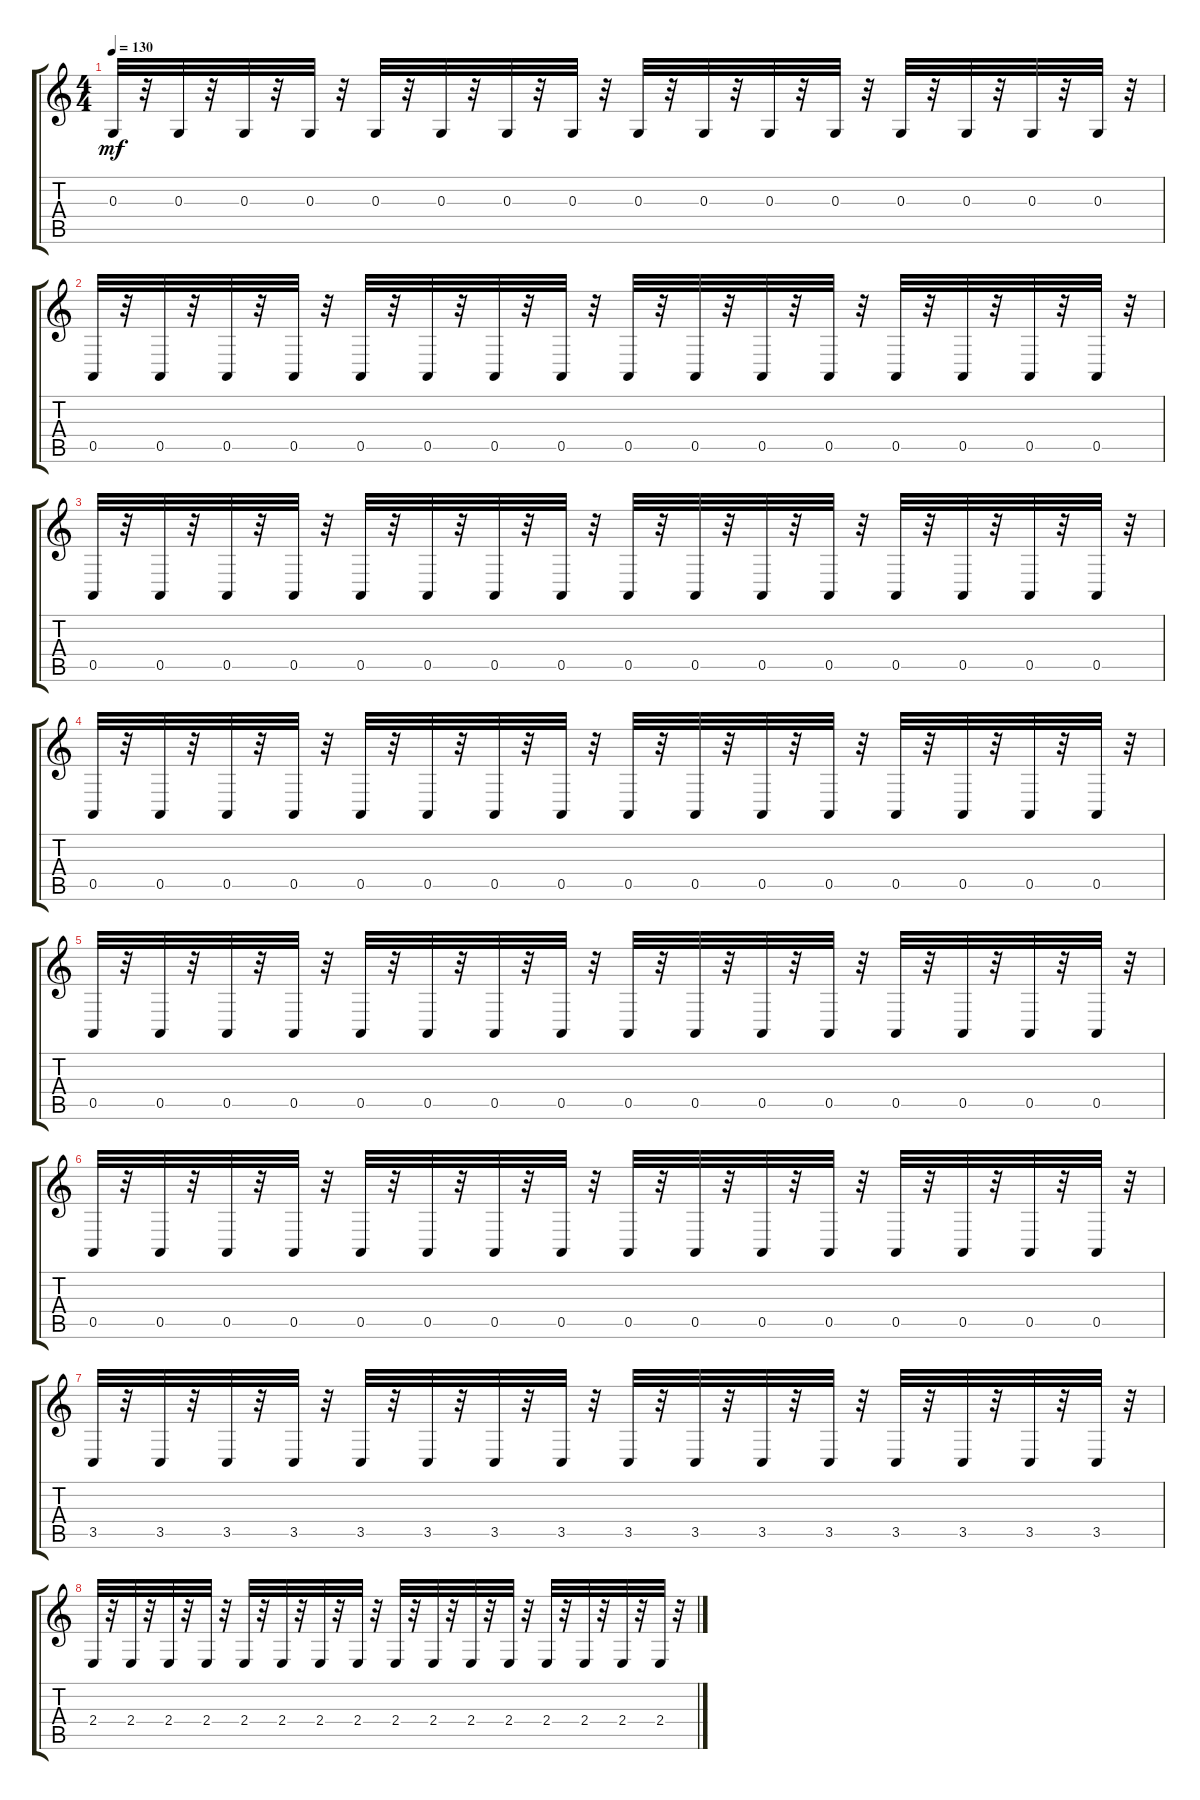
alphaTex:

\track "" {instrument lead8bassandlead}
\staff {score tabs}
\tuning (E4 B3 G3 D3 A2 E2) {hide}
\ts (4 4)
\tempo 130
\clef g2
\ks c
0.3.32{dy mf} r.32 0.3.32 r.32 0.3.32 r.32 0.3.32 r.32 0.3.32 r.32 0.3.32 r.32 0.3.32 r.32 0.3.32 r.32 0.3.32 r.32 0.3.32 r.32 0.3.32 r.32 0.3.32 r.32 0.3.32 r.32 0.3.32 r.32 0.3.32 r.32 0.3.32 r.32 |
0.5.32 r.32 0.5.32 r.32 0.5.32 r.32 0.5.32 r.32 0.5.32 r.32 0.5.32 r.32 0.5.32 r.32 0.5.32 r.32 0.5.32 r.32 0.5.32 r.32 0.5.32 r.32 0.5.32 r.32 0.5.32 r.32 0.5.32 r.32 0.5.32 r.32 0.5.32 r.32 |
0.5.32 r.32 0.5.32 r.32 0.5.32 r.32 0.5.32 r.32 0.5.32 r.32 0.5.32 r.32 0.5.32 r.32 0.5.32 r.32 0.5.32 r.32 0.5.32 r.32 0.5.32 r.32 0.5.32 r.32 0.5.32 r.32 0.5.32 r.32 0.5.32 r.32 0.5.32 r.32 |
0.5.32 r.32 0.5.32 r.32 0.5.32 r.32 0.5.32 r.32 0.5.32 r.32 0.5.32 r.32 0.5.32 r.32 0.5.32 r.32 0.5.32 r.32 0.5.32 r.32 0.5.32 r.32 0.5.32 r.32 0.5.32 r.32 0.5.32 r.32 0.5.32 r.32 0.5.32 r.32 |
0.5.32 r.32 0.5.32 r.32 0.5.32 r.32 0.5.32 r.32 0.5.32 r.32 0.5.32 r.32 0.5.32 r.32 0.5.32 r.32 0.5.32 r.32 0.5.32 r.32 0.5.32 r.32 0.5.32 r.32 0.5.32 r.32 0.5.32 r.32 0.5.32 r.32 0.5.32 r.32 |
0.5.32 r.32 0.5.32 r.32 0.5.32 r.32 0.5.32 r.32 0.5.32 r.32 0.5.32 r.32 0.5.32 r.32 0.5.32 r.32 0.5.32 r.32 0.5.32 r.32 0.5.32 r.32 0.5.32 r.32 0.5.32 r.32 0.5.32 r.32 0.5.32 r.32 0.5.32 r.32 |
3.5.32 r.32 3.5.32 r.32 3.5.32 r.32 3.5.32 r.32 3.5.32 r.32 3.5.32 r.32 3.5.32 r.32 3.5.32 r.32 3.5.32 r.32 3.5.32 r.32 3.5.32 r.32 3.5.32 r.32 3.5.32 r.32 3.5.32 r.32 3.5.32 r.32 3.5.32 r.32 |
2.4.32 r.32 2.4.32 r.32 2.4.32 r.32 2.4.32 r.32 2.4.32 r.32 2.4.32 r.32 2.4.32 r.32 2.4.32 r.32 2.4.32 r.32 2.4.32 r.32 2.4.32 r.32 2.4.32 r.32 2.4.32 r.32 2.4.32 r.32 2.4.32 r.32 2.4.32 r.32
